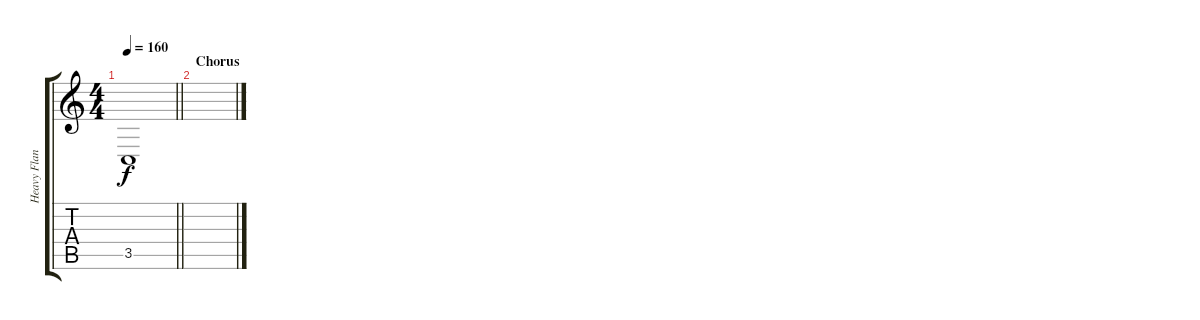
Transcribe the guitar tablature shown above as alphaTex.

\track ("Heavy Flanger Guitar" "Heavy Flan") {instrument lead1square}
\staff {score tabs}
\tuning (E4 B3 G3 D3 A2 E2) {hide}
\ts (4 4)
\tempo 160
\clef g2
\barLineRight lightlight
\ks c
3.5{t}.1{dy f} |
\section ("" "Chorus")
